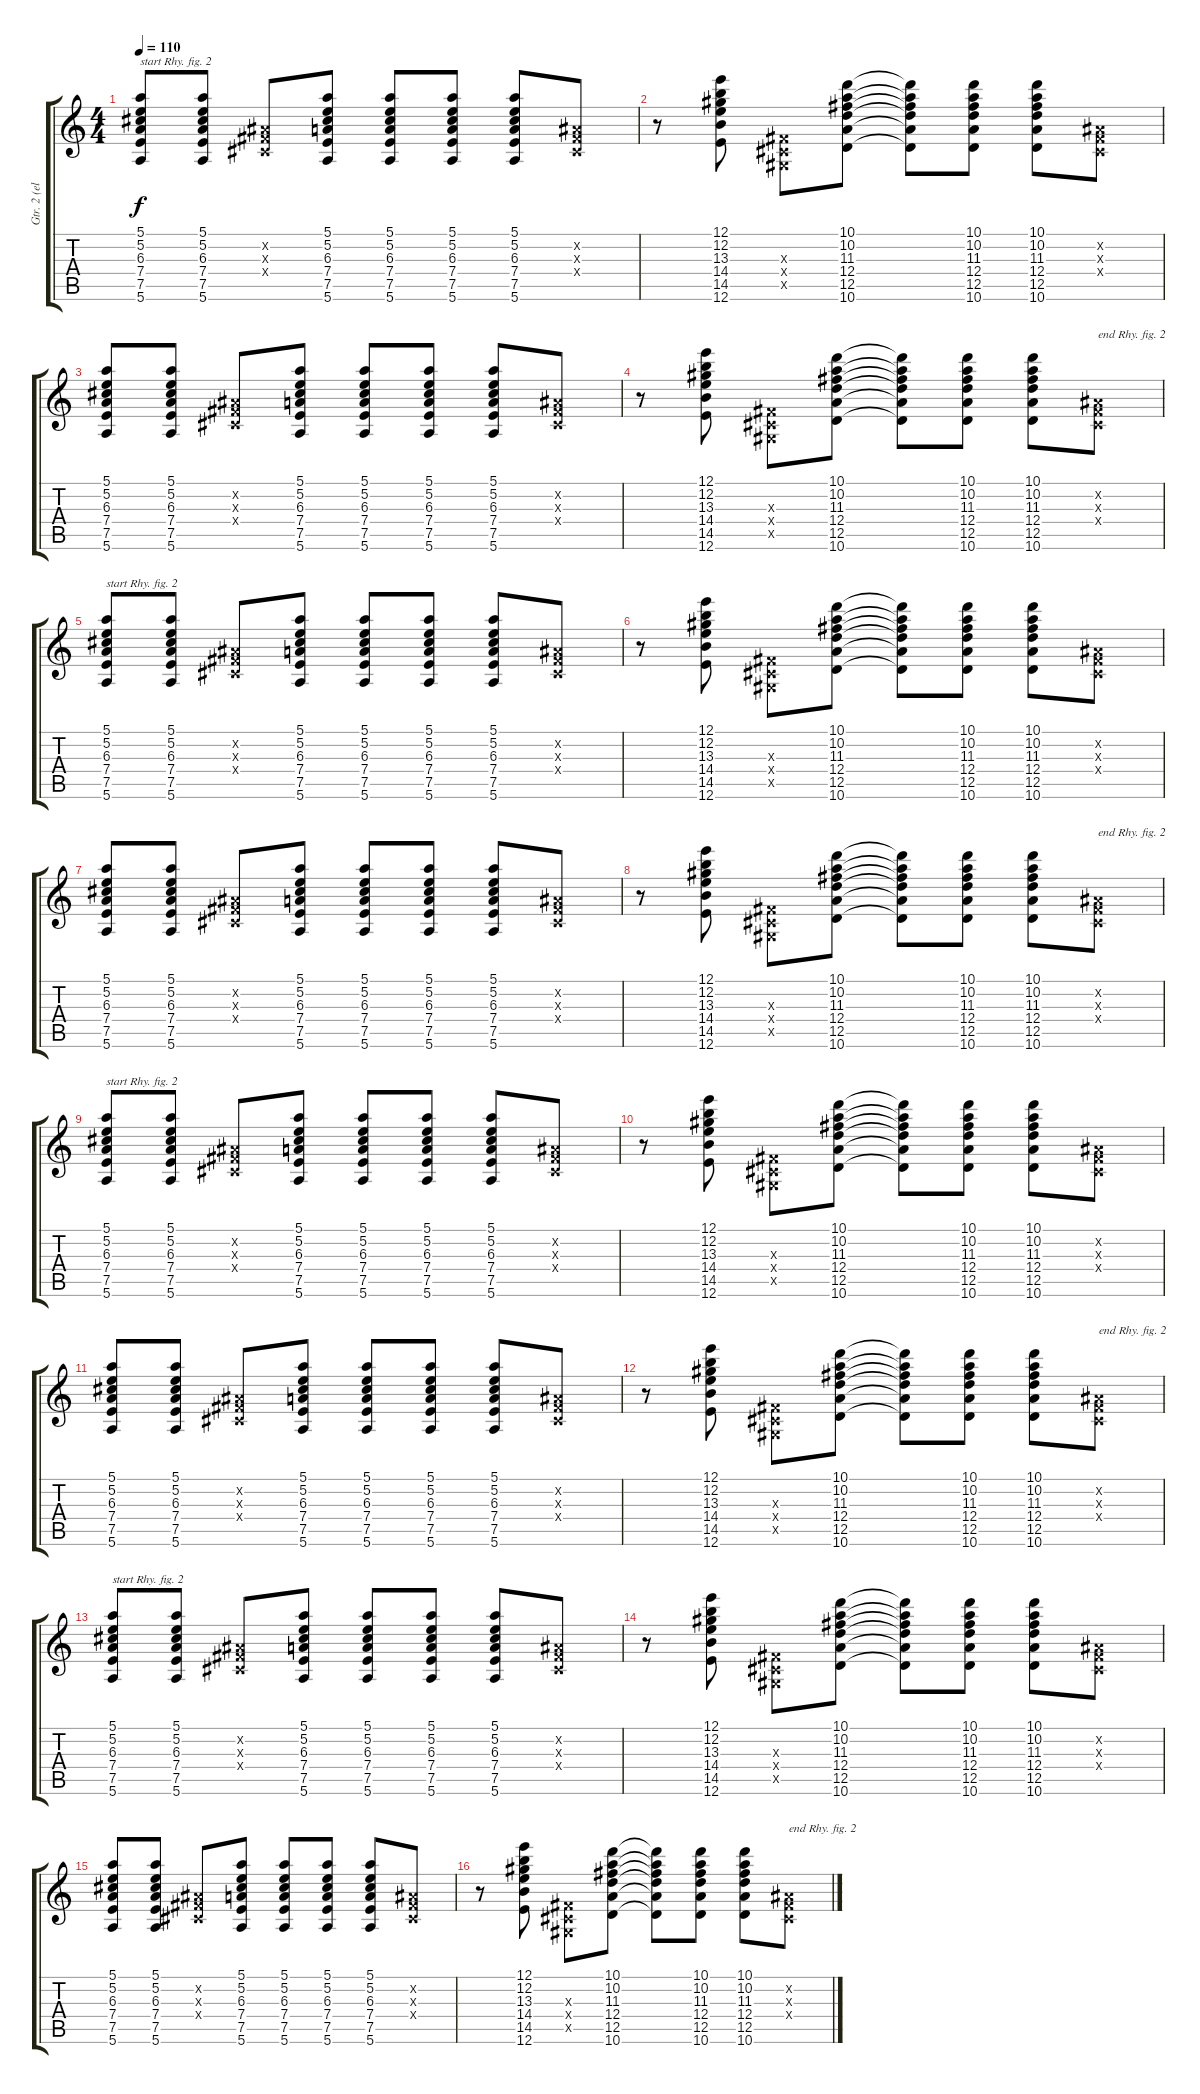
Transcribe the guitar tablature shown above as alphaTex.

\track ("Gtr. 2 (elec. clean)" "Gtr. 2 (el") {instrument electricguitarclean}
\staff {score tabs}
\tuning (E4 B3 G3 D3 A2 E2) {hide}
\ts (4 4)
\tempo 110
\clef g2
\ks c
(5.1 5.2 6.3 7.4 7.5 5.6).8{txt "start Rhy. fig. 2" dy f} (5.1 5.2 6.3 7.4 7.5 5.6).8 (-1.2{x} -1.3{x} -1.4{x}).8 (5.1 5.2 6.3 7.4 7.5 5.6).8 (5.1 5.2 6.3 7.4 7.5 5.6).8 (5.1 5.2 6.3 7.4 7.5 5.6).8 (5.1 5.2 6.3 7.4 7.5 5.6).8 (-1.2{x} -1.3{x} -1.4{x}).8 |
r.8 (12.1 12.2 13.3 14.4 14.5 12.6).8 (-1.3{x} -1.4{x} -1.5{x}).8 (10.1 10.2 11.3 12.4 12.5 10.6).8 (10.1{t} 10.2{t} 11.3{t} 12.4{t} 12.5{t} 10.6{t}).8 (10.1 10.2 11.3 12.4 12.5 10.6).8 (10.1 10.2 11.3 12.4 12.5 10.6).8 (-1.2{x} -1.3{x} -1.4{x}).8 |
(5.1 5.2 6.3 7.4 7.5 5.6).8 (5.1 5.2 6.3 7.4 7.5 5.6).8 (-1.2{x} -1.3{x} -1.4{x}).8 (5.1 5.2 6.3 7.4 7.5 5.6).8 (5.1 5.2 6.3 7.4 7.5 5.6).8 (5.1 5.2 6.3 7.4 7.5 5.6).8 (5.1 5.2 6.3 7.4 7.5 5.6).8 (-1.2{x} -1.3{x} -1.4{x}).8 |
r.8 (12.1 12.2 13.3 14.4 14.5 12.6).8 (-1.3{x} -1.4{x} -1.5{x}).8 (10.1 10.2 11.3 12.4 12.5 10.6).8 (10.1{t} 10.2{t} 11.3{t} 12.4{t} 12.5{t} 10.6{t}).8 (10.1 10.2 11.3 12.4 12.5 10.6).8 (10.1 10.2 11.3 12.4 12.5 10.6).8 (-1.2{x} -1.3{x} -1.4{x}).8{txt "end Rhy. fig. 2"} |
(5.1 5.2 6.3 7.4 7.5 5.6).8{txt "start Rhy. fig. 2"} (5.1 5.2 6.3 7.4 7.5 5.6).8 (-1.2{x} -1.3{x} -1.4{x}).8 (5.1 5.2 6.3 7.4 7.5 5.6).8 (5.1 5.2 6.3 7.4 7.5 5.6).8 (5.1 5.2 6.3 7.4 7.5 5.6).8 (5.1 5.2 6.3 7.4 7.5 5.6).8 (-1.2{x} -1.3{x} -1.4{x}).8 |
r.8 (12.1 12.2 13.3 14.4 14.5 12.6).8 (-1.3{x} -1.4{x} -1.5{x}).8 (10.1 10.2 11.3 12.4 12.5 10.6).8 (10.1{t} 10.2{t} 11.3{t} 12.4{t} 12.5{t} 10.6{t}).8 (10.1 10.2 11.3 12.4 12.5 10.6).8 (10.1 10.2 11.3 12.4 12.5 10.6).8 (-1.2{x} -1.3{x} -1.4{x}).8 |
(5.1 5.2 6.3 7.4 7.5 5.6).8 (5.1 5.2 6.3 7.4 7.5 5.6).8 (-1.2{x} -1.3{x} -1.4{x}).8 (5.1 5.2 6.3 7.4 7.5 5.6).8 (5.1 5.2 6.3 7.4 7.5 5.6).8 (5.1 5.2 6.3 7.4 7.5 5.6).8 (5.1 5.2 6.3 7.4 7.5 5.6).8 (-1.2{x} -1.3{x} -1.4{x}).8 |
r.8 (12.1 12.2 13.3 14.4 14.5 12.6).8 (-1.3{x} -1.4{x} -1.5{x}).8 (10.1 10.2 11.3 12.4 12.5 10.6).8 (10.1{t} 10.2{t} 11.3{t} 12.4{t} 12.5{t} 10.6{t}).8 (10.1 10.2 11.3 12.4 12.5 10.6).8 (10.1 10.2 11.3 12.4 12.5 10.6).8 (-1.2{x} -1.3{x} -1.4{x}).8{txt "end Rhy. fig. 2"} |
(5.1 5.2 6.3 7.4 7.5 5.6).8{txt "start Rhy. fig. 2"} (5.1 5.2 6.3 7.4 7.5 5.6).8 (-1.2{x} -1.3{x} -1.4{x}).8 (5.1 5.2 6.3 7.4 7.5 5.6).8 (5.1 5.2 6.3 7.4 7.5 5.6).8 (5.1 5.2 6.3 7.4 7.5 5.6).8 (5.1 5.2 6.3 7.4 7.5 5.6).8 (-1.2{x} -1.3{x} -1.4{x}).8 |
r.8 (12.1 12.2 13.3 14.4 14.5 12.6).8 (-1.3{x} -1.4{x} -1.5{x}).8 (10.1 10.2 11.3 12.4 12.5 10.6).8 (10.1{t} 10.2{t} 11.3{t} 12.4{t} 12.5{t} 10.6{t}).8 (10.1 10.2 11.3 12.4 12.5 10.6).8 (10.1 10.2 11.3 12.4 12.5 10.6).8 (-1.2{x} -1.3{x} -1.4{x}).8 |
(5.1 5.2 6.3 7.4 7.5 5.6).8 (5.1 5.2 6.3 7.4 7.5 5.6).8 (-1.2{x} -1.3{x} -1.4{x}).8 (5.1 5.2 6.3 7.4 7.5 5.6).8 (5.1 5.2 6.3 7.4 7.5 5.6).8 (5.1 5.2 6.3 7.4 7.5 5.6).8 (5.1 5.2 6.3 7.4 7.5 5.6).8 (-1.2{x} -1.3{x} -1.4{x}).8 |
r.8 (12.1 12.2 13.3 14.4 14.5 12.6).8 (-1.3{x} -1.4{x} -1.5{x}).8 (10.1 10.2 11.3 12.4 12.5 10.6).8 (10.1{t} 10.2{t} 11.3{t} 12.4{t} 12.5{t} 10.6{t}).8 (10.1 10.2 11.3 12.4 12.5 10.6).8 (10.1 10.2 11.3 12.4 12.5 10.6).8 (-1.2{x} -1.3{x} -1.4{x}).8{txt "end Rhy. fig. 2"} |
(5.1 5.2 6.3 7.4 7.5 5.6).8{txt "start Rhy. fig. 2"} (5.1 5.2 6.3 7.4 7.5 5.6).8 (-1.2{x} -1.3{x} -1.4{x}).8 (5.1 5.2 6.3 7.4 7.5 5.6).8 (5.1 5.2 6.3 7.4 7.5 5.6).8 (5.1 5.2 6.3 7.4 7.5 5.6).8 (5.1 5.2 6.3 7.4 7.5 5.6).8 (-1.2{x} -1.3{x} -1.4{x}).8 |
r.8 (12.1 12.2 13.3 14.4 14.5 12.6).8 (-1.3{x} -1.4{x} -1.5{x}).8 (10.1 10.2 11.3 12.4 12.5 10.6).8 (10.1{t} 10.2{t} 11.3{t} 12.4{t} 12.5{t} 10.6{t}).8 (10.1 10.2 11.3 12.4 12.5 10.6).8 (10.1 10.2 11.3 12.4 12.5 10.6).8 (-1.2{x} -1.3{x} -1.4{x}).8 |
(5.1 5.2 6.3 7.4 7.5 5.6).8 (5.1 5.2 6.3 7.4 7.5 5.6).8 (-1.2{x} -1.3{x} -1.4{x}).8 (5.1 5.2 6.3 7.4 7.5 5.6).8 (5.1 5.2 6.3 7.4 7.5 5.6).8 (5.1 5.2 6.3 7.4 7.5 5.6).8 (5.1 5.2 6.3 7.4 7.5 5.6).8 (-1.2{x} -1.3{x} -1.4{x}).8 |
r.8 (12.1 12.2 13.3 14.4 14.5 12.6).8 (-1.3{x} -1.4{x} -1.5{x}).8 (10.1 10.2 11.3 12.4 12.5 10.6).8 (10.1{t} 10.2{t} 11.3{t} 12.4{t} 12.5{t} 10.6{t}).8 (10.1 10.2 11.3 12.4 12.5 10.6).8 (10.1 10.2 11.3 12.4 12.5 10.6).8 (-1.2{x} -1.3{x} -1.4{x}).8{txt "end Rhy. fig. 2"}
